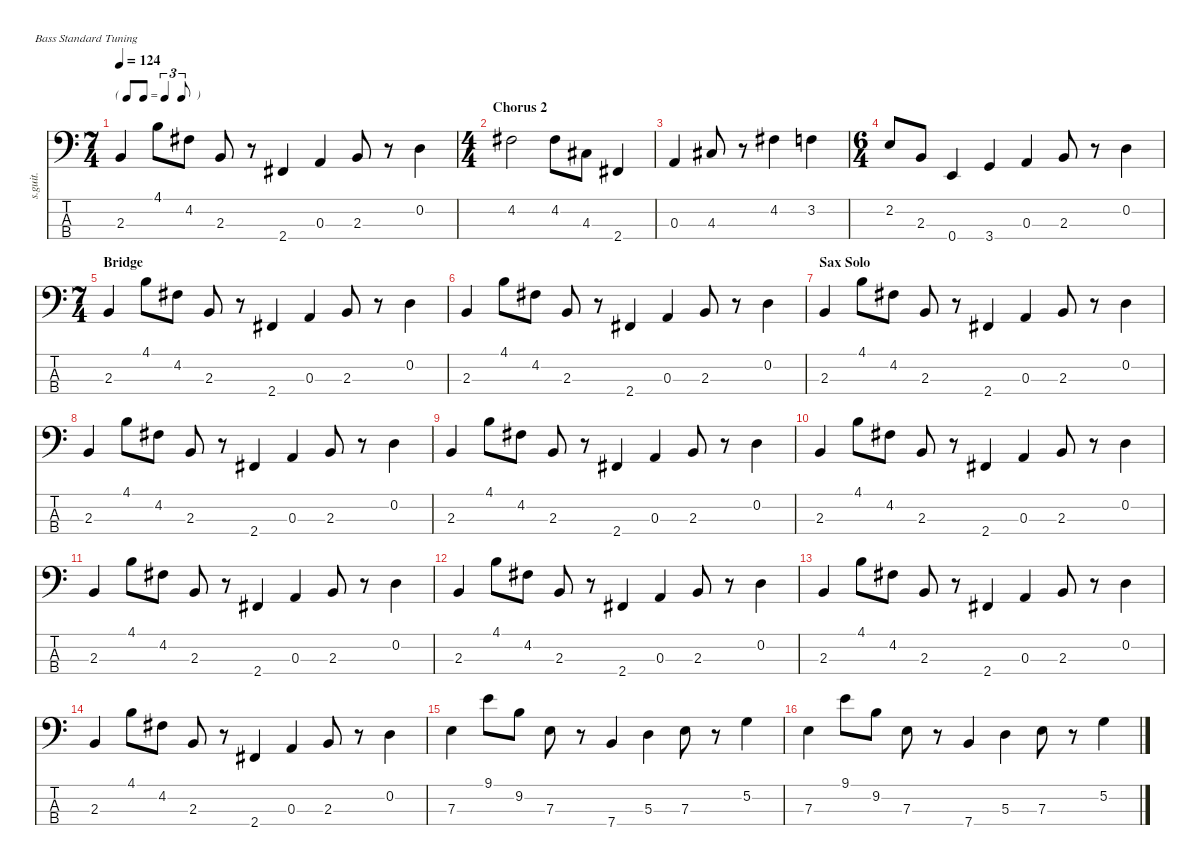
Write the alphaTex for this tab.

\defaultSystemsLayout 4
\hideDynamics
\bracketExtendMode nobrackets
\track ("Roger Waters | Fender Precision | Bass" "s.guit.") {instrument electricbasspick}
\staff {score tabs}
\tuning (G2 D2 A1 E1)
\ts (7 4)
\tf triplet8th
\tempo 124
\clef f4
\ks c
2.3.4{dy f} 4.1.8 4.2{acc #}.8 2.3.8 r.8 2.4{acc #}.4 0.3.4 2.3.8 r.8 0.2.4 |
\ts (4 4)
\beaming (8 2 2 2 2)
\section ("" "Chorus 2")
4.2{acc #}.2 4.2{acc #}.8 4.3{acc #}.8 2.4{acc #}.4 |
0.3.4 4.3{acc #}.8 r.8 4.2{acc #}.4 3.2.4 |
\ts (6 4)
\beaming (8 2 2 2 2)
2.2.8 2.3.8 0.4.4 3.4.4 0.3.4 2.3.8 r.8 0.2.4 |
\ts (7 4)
\beaming (8 2 2 2 2)
\section ("" "Bridge")
2.3.4 4.1.8 4.2{acc #}.8 2.3.8 r.8 2.4{acc #}.4 0.3.4 2.3.8 r.8 0.2.4 |
2.3.4 4.1.8 4.2{acc #}.8 2.3.8 r.8 2.4{acc #}.4 0.3.4 2.3.8 r.8 0.2.4 |
\section ("" "Sax Solo")
2.3.4 4.1.8 4.2{acc #}.8 2.3.8 r.8 2.4{acc #}.4 0.3.4 2.3.8 r.8 0.2.4 |
2.3.4 4.1.8 4.2{acc #}.8 2.3.8 r.8 2.4{acc #}.4 0.3.4 2.3.8 r.8 0.2.4 |
2.3.4 4.1.8 4.2{acc #}.8 2.3.8 r.8 2.4{acc #}.4 0.3.4 2.3.8 r.8 0.2.4 |
2.3.4 4.1.8 4.2{acc #}.8 2.3.8 r.8 2.4{acc #}.4 0.3.4 2.3.8 r.8 0.2.4 |
2.3.4 4.1.8 4.2{acc #}.8 2.3.8 r.8 2.4{acc #}.4 0.3.4 2.3.8 r.8 0.2.4 |
2.3.4 4.1.8 4.2{acc #}.8 2.3.8 r.8 2.4{acc #}.4 0.3.4 2.3.8 r.8 0.2.4 |
2.3.4 4.1.8 4.2{acc #}.8 2.3.8 r.8 2.4{acc #}.4 0.3.4 2.3.8 r.8 0.2.4 |
2.3.4 4.1.8 4.2{acc #}.8 2.3.8 r.8 2.4{acc #}.4 0.3.4 2.3.8 r.8 0.2.4 |
7.3.4 9.1.8 9.2.8 7.3.8 r.8 7.4.4 5.3.4 7.3.8 r.8 5.2.4 |
7.3.4 9.1.8 9.2.8 7.3.8 r.8 7.4.4 5.3.4 7.3.8 r.8 5.2.4
